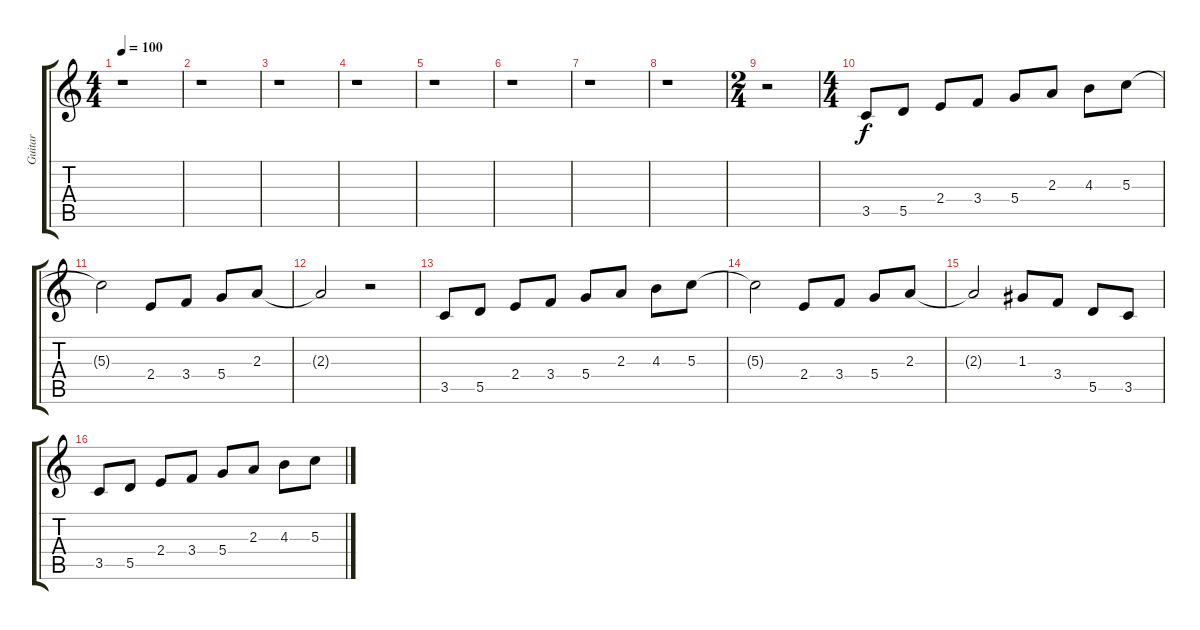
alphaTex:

\track ("Guitar" "Guitar") {instrument overdrivenguitar}
\staff {score tabs}
\tuning (E4 B3 G3 D3 A2 E2) {hide}
\ts (4 4)
\tempo 100
\clef g2
\ks c
r.1{dy f} |
r.1 |
r.1 |
r.1 |
r.1 |
r.1 |
r.1 |
r.1 |
\ts (2 4)
r.2 |
\ts (4 4)
3.5.8 5.5.8 2.4.8 3.4.8 5.4.8 2.3.8 4.3.8 5.3.8 |
5.3{t}.2 2.4.8 3.4.8 5.4.8 2.3.8 |
2.3{t}.2 r.2 |
3.5.8 5.5.8 2.4.8 3.4.8 5.4.8 2.3.8 4.3.8 5.3.8 |
5.3{t}.2 2.4.8 3.4.8 5.4.8 2.3.8 |
2.3{t}.2 1.3.8 3.4.8 5.5.8 3.5.8 |
3.5.8 5.5.8 2.4.8 3.4.8 5.4.8 2.3.8 4.3.8 5.3.8
